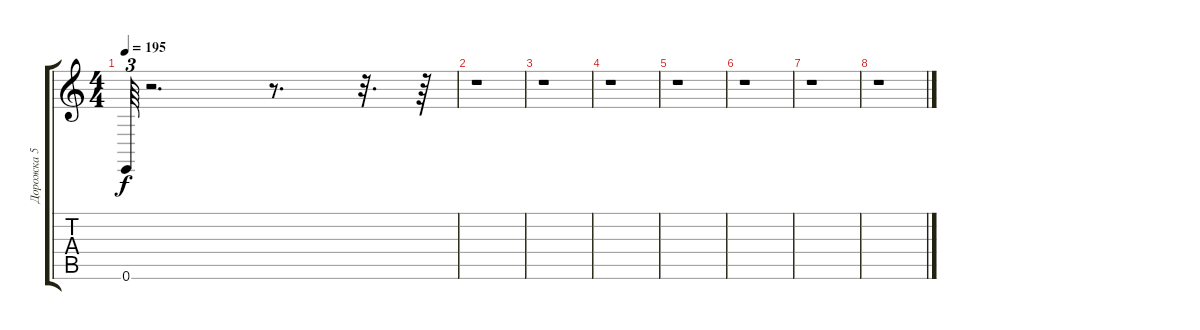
\track ("Дорожка 5" "Дорожка 5") {instrument acousticgrandpiano}
\staff {score tabs}
\tuning (E4 B3 G3 D3 A2 E2) {hide}
\ts (4 4)
\tempo 195
\clef g2
\ks c
0.6{t}.64{tu (3 2) dy f} r.2{d} r.8{d} r.32{d} r.64 |
r.1 |
r.1 |
r.1 |
r.1 |
r.1 |
r.1 |
r.1
